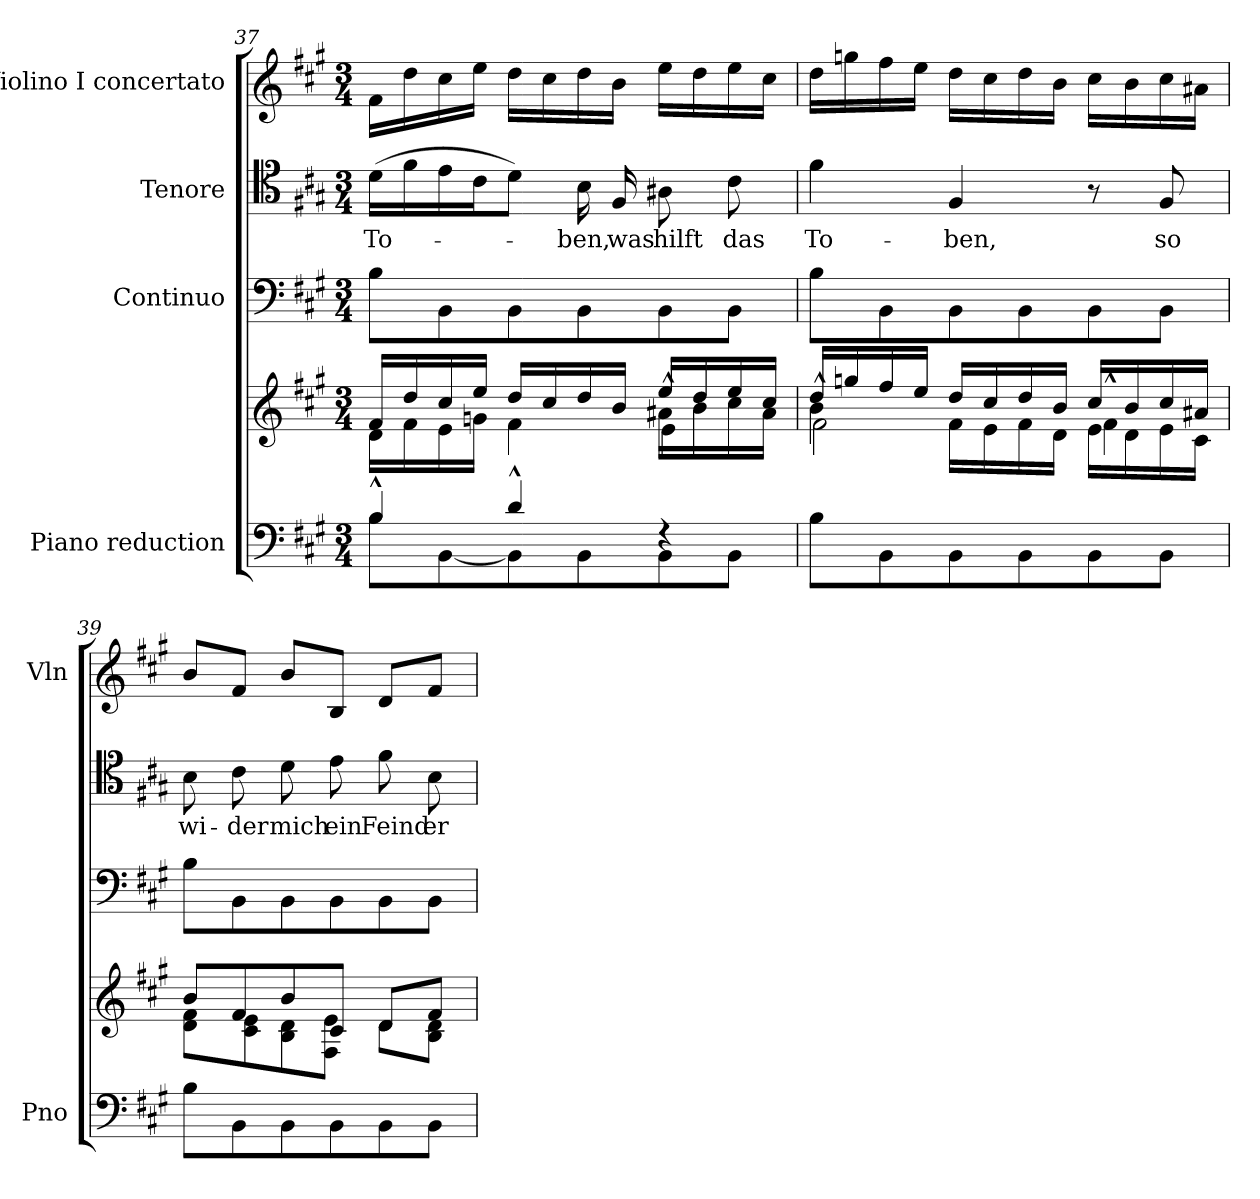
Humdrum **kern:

**kern	**kern	**kern	**kern	**text	**kern
*part4	*part4	*part3	*part2	*part2	*part1
*staff5	*staff4	*staff3	*staff2	*staff2	*staff1
*I"Piano reduction	*	*I"Continuo	*I"Tenore	*	*I"Violino I concertato
*I'Pno	*	*	*	*	*I'Vln
!!LO:LB:g=z
*clefF4	*clefG2	*clefF4	*clefC4	*	*clefG2
*k[f#c#g#]	*k[f#c#g#]	*k[f#c#g#]	*k[f#c#g#]	*	*k[f#c#g#]
*M3/4	*M3/4	*M3/4	*M3/4	*	*M3/4
=37	=37	=37	=37	=37	=37
*^	*^	*	*	*	*
*	*	*	*^	*	*	*	*
!	!	!	!	!	!	!	!LO:LY:b	!
4B^^/	8B\L	16f#/LL	16d\LL	2ryy	8B\L	(>16d\LL	To-	16f#\LL
.	.	16dd/	16f#\	.	.	16f#\	.	16dd\
.	[8BB\	16cc#/	16e\	.	8BB\	16e\	.	16cc#\
.	.	16ee/JJ	16gn\JJ	.	.	16c#\J	.	16ee\JJ
4d^^/	8BB\]	16dd/LL	4f#\	.	8BB\	8d\J)	.	16dd\LL
.	.	16cc#/	.	.	.	.	.	16cc#\
!	!	!	!	!	!	!	!LO:LY:b	!
.	8BB\	16dd/	.	.	8BB\	16B\	-ben,	16dd\
!	!	!	!	!	!	!	!LO:LY:b	!
.	.	16b/JJ	.	.	.	16F#/	was	16b\JJ
!	!	!	!	!	!	!	!LO:LY:b	!
4rF	8BB\	16ee/LL	16a#X\LL	4e^^\	8BB\	8A#X\	hilft	16ee\LL
.	.	16dd/	16b\	.	.	.	.	16dd\
!	!	!	!	!	!	!	!LO:LY:b	!
.	8BB\J	16ee/	16cc#\	.	8BB\J	8c#\	das	16ee\
.	.	16cc#/JJ	16a#\JJ	.	.	.	.	16cc#\JJ
*v	*v	*	*	*	*	*	*	*
=38	=38	=38	=38	=38	=38	=38	=38
!	!	!	!	!	!	!LO:LY:b	!
8B\L	16dd/LL	4b\	2f#^^\	8B\L	4f#\	To-	16dd\LL
.	16ggn/	.	.	.	.	.	16ggn\
8BB\	16ff#/	.	.	8BB\	.	.	16ff#\
.	16ee/JJ	.	.	.	.	.	16ee\JJ
!	!	!	!	!	!	!LO:LY:b	!
8BB\	16dd/LL	16f#\LL	.	8BB\	4F#/	-ben,	16dd\LL
.	16cc#/	16e\	.	.	.	.	16cc#\
8BB\	16dd/	16f#\	.	8BB\	.	.	16dd\
.	16b/JJ	16d\JJ	.	.	.	.	16b\JJ
8BB\	16cc#/LL	16e\LL	4f#^^\	8BB\	8r	.	16cc#\LL
.	16b/	16d\	.	.	.	.	16b\
!	!	!	!	!	!	!LO:LY:b	!
8BB\J	16cc#/	16e\	.	8BB\J	8F#/	so	16cc#\
.	16a#X/JJ	16c#\JJ	.	.	.	.	16a#X\JJ
*	*	*v	*v	*	*	*	*
=39	=39	=39	=39	=39	=39	=39
!	!	!	!	!	!LO:LY:b	!
8B\L	8b/L	8d\ 8f#\L	8B\L	8B\	wi-	8b/L
!	!	!	!	!	!LO:LY:b	!
8BB\	8f#/	8c#\ 8e\	8BB\	8c#\	-der	8f#/J
!	!	!	!	!	!LO:LY:b	!
8BB\	8b/	8B\ 8d\	8BB\	8d\	mich	8b/L
!	!	!	!	!	!LO:LY:b	!
8BB\	8c#/J	8F#\ 8e\J	8BB\	8e\	ein	8B/J
!	!	!	!	!	!LO:LY:b	!
8BB\	8d/L	8d\L	8BB\	8f#\	Feind	8d/L
!	!	!	!	!	!LO:LY:b	!
8BB\J	8f#/J	8B\ 8d\J	8BB\J	8B\	er-	8f#/J
*	*v	*v	*	*	*	*
=	=	=	=	=	=
*-	*-	*-	*-	*-	*-
